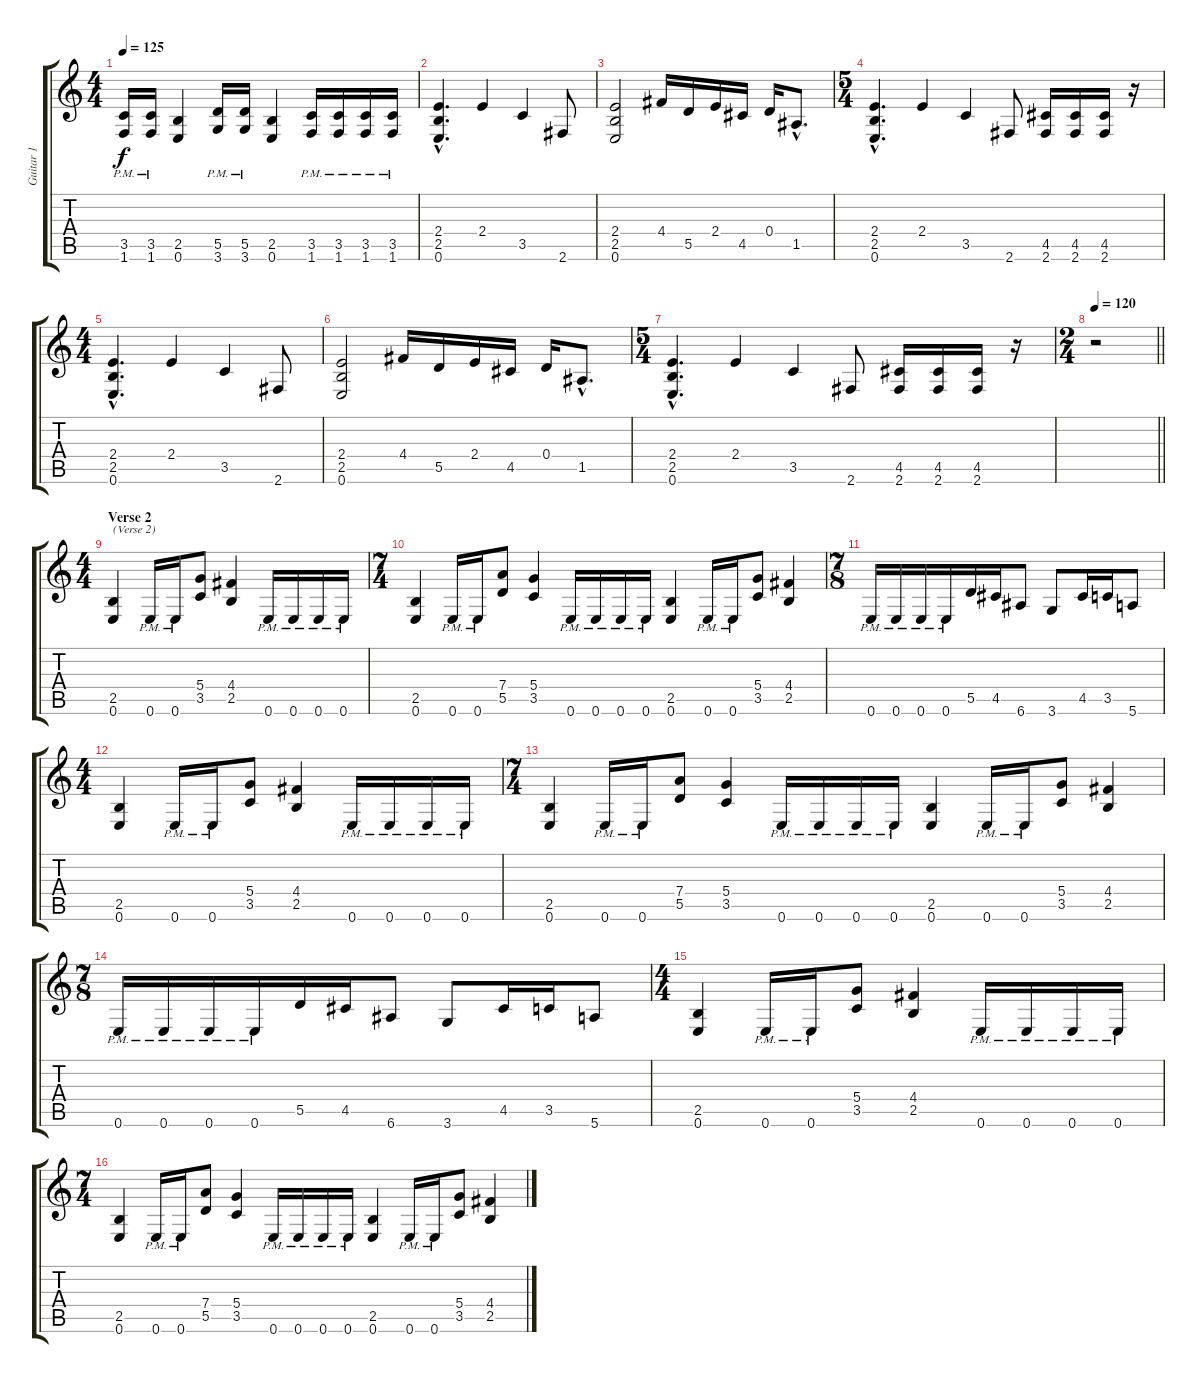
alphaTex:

\track ("Guitar 1" "Guitar 1") {instrument distortionguitar}
\staff {score tabs}
\tuning (E4 B3 G3 D3 A2 E2) {hide}
\ts (4 4)
\tempo 125
\clef g2
\ks c
(3.5 1.6{pm}).16{dy f} (3.5 1.6{pm}).16 (2.5 0.6).4 (5.5 3.6{pm}).16 (5.5 3.6{pm}).16 (2.5 0.6).4 (3.5 1.6{pm}).16 (3.5 1.6{pm}).16 (3.5 1.6{pm}).16 (3.5 1.6{pm}).16 |
(2.4{hac} 2.5{hac} 0.6{hac}).4{d} 2.4.4 3.5.4 2.6.8 |
(2.4 2.5 0.6).2 4.4.16 5.5.16 2.4.16 4.5.16 0.4.16 1.5{hac}.8{d} |
\ts (5 4)
(2.4{hac} 2.5{hac} 0.6{hac}).4{d} 2.4.4 3.5.4 2.6.8 (4.5 2.6).16 (4.5 2.6).16 (4.5 2.6).16 r.16 |
\ts (4 4)
(2.4{hac} 2.5{hac} 0.6{hac}).4{d} 2.4.4 3.5.4 2.6.8 |
(2.4 2.5 0.6).2 4.4.16 5.5.16 2.4.16 4.5.16 0.4.16 1.5{hac}.8{d} |
\ts (5 4)
(2.4{hac} 2.5{hac} 0.6{hac}).4{d} 2.4.4 3.5.4 2.6.8 (4.5 2.6).16 (4.5 2.6).16 (4.5 2.6).16 r.16 |
\ts (2 4)
\tempo 120
\barLineRight lightlight
r.2 |
\ts (4 4)
\section ("" "Verse 2")
(2.5 0.6).4{txt "(Verse 2)"} 0.6{pm}.16 0.6{pm}.16 (5.4 3.5).8 (4.4 2.5).4 0.6{pm}.16 0.6{pm}.16 0.6{pm}.16 0.6{pm}.16 |
\ts (7 4)
(2.5 0.6).4 0.6{pm}.16 0.6{pm}.16 (7.4 5.5).8 (5.4 3.5).4 0.6{pm}.16 0.6{pm}.16 0.6{pm}.16 0.6{pm}.16 (2.5 0.6).4 0.6{pm}.16 0.6{pm}.16 (5.4 3.5).8 (4.4 2.5).4 |
\ts (7 8)
0.6{pm}.16 0.6{pm}.16 0.6{pm}.16 0.6{pm}.16 5.5.16 4.5.16 6.6.8 3.6.8 4.5.16 3.5.16 5.6.8 |
\ts (4 4)
(2.5 0.6).4 0.6{pm}.16 0.6{pm}.16 (5.4 3.5).8 (4.4 2.5).4 0.6{pm}.16 0.6{pm}.16 0.6{pm}.16 0.6{pm}.16 |
\ts (7 4)
(2.5 0.6).4 0.6{pm}.16 0.6{pm}.16 (7.4 5.5).8 (5.4 3.5).4 0.6{pm}.16 0.6{pm}.16 0.6{pm}.16 0.6{pm}.16 (2.5 0.6).4 0.6{pm}.16 0.6{pm}.16 (5.4 3.5).8 (4.4 2.5).4 |
\ts (7 8)
0.6{pm}.16 0.6{pm}.16 0.6{pm}.16 0.6{pm}.16 5.5.16 4.5.16 6.6.8 3.6.8 4.5.16 3.5.16 5.6.8 |
\ts (4 4)
(2.5 0.6).4 0.6{pm}.16 0.6{pm}.16 (5.4 3.5).8 (4.4 2.5).4 0.6{pm}.16 0.6{pm}.16 0.6{pm}.16 0.6{pm}.16 |
\ts (7 4)
(2.5 0.6).4 0.6{pm}.16 0.6{pm}.16 (7.4 5.5).8 (5.4 3.5).4 0.6{pm}.16 0.6{pm}.16 0.6{pm}.16 0.6{pm}.16 (2.5 0.6).4 0.6{pm}.16 0.6{pm}.16 (5.4 3.5).8 (4.4 2.5).4
